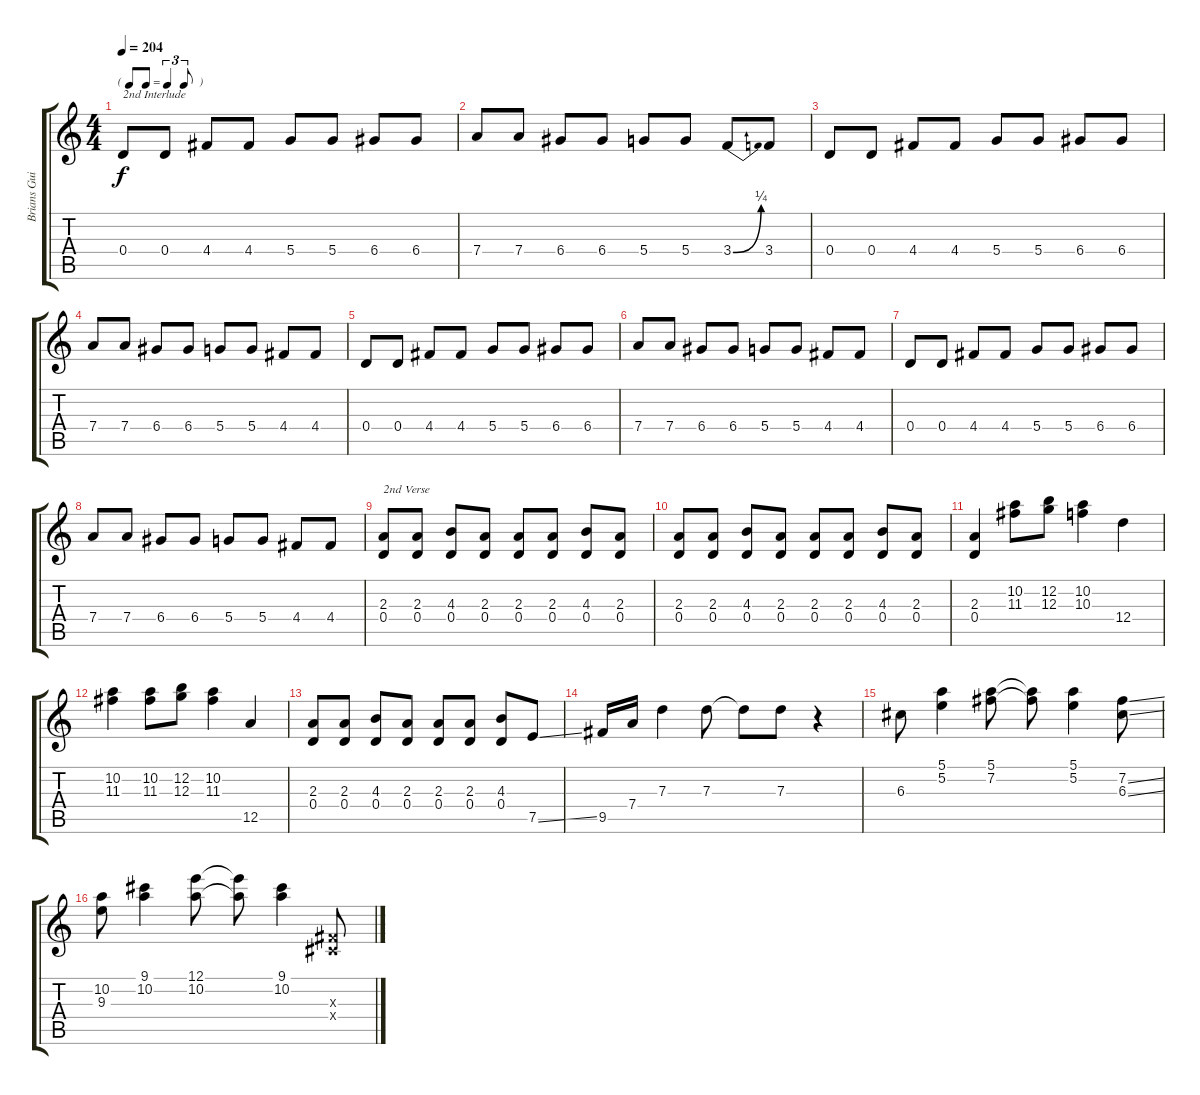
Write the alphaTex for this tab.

\track ("Brians Guitar" "Brians Gui") {instrument overdrivenguitar}
\staff {score tabs}
\tuning (E4 B3 G3 D3 A2 E2) {hide}
\ts (4 4)
\tf triplet8th
\tempo 204
\clef g2
\ks c
0.4.8{txt "2nd Interlude" dy f} 0.4.8 4.4.8 4.4.8 5.4.8 5.4.8 6.4.8 6.4.8 |
7.4.8 7.4.8 6.4.8 6.4.8 5.4.8 5.4.8 3.4{be (bend 0 0 60 1)}.8 3.4.8 |
0.4.8 0.4.8 4.4.8 4.4.8 5.4.8 5.4.8 6.4.8 6.4.8 |
7.4.8 7.4.8 6.4.8 6.4.8 5.4.8 5.4.8 4.4.8 4.4.8 |
0.4.8 0.4.8 4.4.8 4.4.8 5.4.8 5.4.8 6.4.8 6.4.8 |
7.4.8 7.4.8 6.4.8 6.4.8 5.4.8 5.4.8 4.4.8 4.4.8 |
0.4.8 0.4.8 4.4.8 4.4.8 5.4.8 5.4.8 6.4.8 6.4.8 |
7.4.8 7.4.8 6.4.8 6.4.8 5.4.8 5.4.8 4.4.8 4.4.8 |
(2.3 0.4).8{txt "2nd Verse"} (2.3 0.4).8 (4.3 0.4).8 (2.3 0.4).8 (2.3 0.4).8 (2.3 0.4).8 (4.3 0.4).8 (2.3 0.4).8 |
(2.3 0.4).8 (2.3 0.4).8 (4.3 0.4).8 (2.3 0.4).8 (2.3 0.4).8 (2.3 0.4).8 (4.3 0.4).8 (2.3 0.4).8 |
(2.3 0.4).4 (10.2 11.3).8 (12.2 12.3).8 (10.2 10.3).4 12.4.4 |
(10.2 11.3).4 (10.2 11.3).8 (12.2 12.3).8 (10.2 11.3).4 12.5.4 |
(2.3 0.4).8 (2.3 0.4).8 (4.3 0.4).8 (2.3 0.4).8 (2.3 0.4).8 (2.3 0.4).8 (4.3 0.4).8 7.5{ss}.8 |
9.5.16 7.4.16 7.3.4 7.3.8 7.3{t}.8 7.3.8 r.4 |
6.3.8 (5.1 5.2).4 (5.1 7.2).8 (5.1{t} 7.2{t}).8 (5.1 5.2).4 (7.2{ss} 6.3{ss}).8 |
(10.2 9.3).8 (9.1 10.2).4 (12.1 10.2).8 (12.1{t} 10.2{t}).8 (9.1 10.2).4 (-1.3{x} -1.4{x}).8
